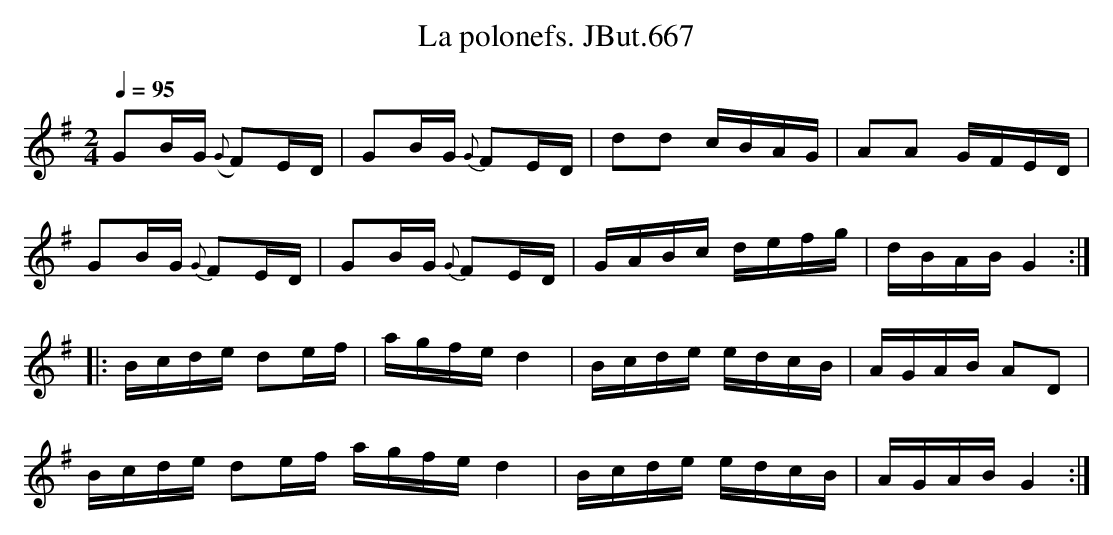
X:1
T:polonefs. JBut.667, La
M:2/4
L:1/8
Q:1/4=95
K:G
GB/G/ ({G}F)E/D/|GB/G/ {G}FE/D/|dd c/B/A/G/|AA G/F/E/D/|
GB/G/ {G} FE/D/|GB/G/ {G} FE/D/|G/A/B/c/ d/e/f/g/|d/B/A/B/G2:|
|:B/c/d/e/ de/f/|a/g/f/e/ d2|B/c/d/e/ e/d/c/B/|A/G/A/B/ AD|
B/c/d/e/ de/f/ a/g/f/e/ d2|B/c/d/e/ e/d/c/B/|A/G/A/B/ G2:|
